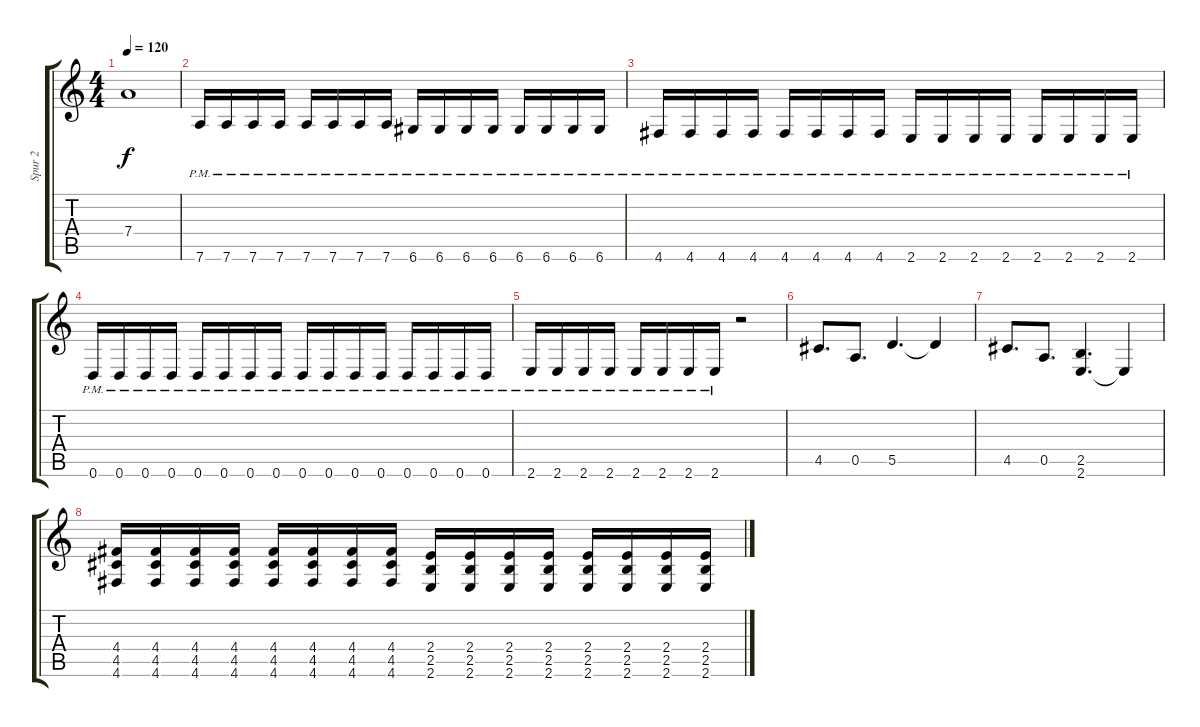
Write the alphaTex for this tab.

\track ("Spur 2" "Spur 2") {instrument distortionguitar}
\staff {score tabs}
\tuning (E4 B3 G3 D3 A2 D2) {hide}
\ts (4 4)
\tempo 120
\clef g2
\ks c
7.4.1{dy f} |
7.6{pm}.16 7.6{pm}.16 7.6{pm}.16 7.6{pm}.16 7.6{pm}.16 7.6{pm}.16 7.6{pm}.16 7.6{pm}.16 6.6{pm}.16 6.6{pm}.16 6.6{pm}.16 6.6{pm}.16 6.6{pm}.16 6.6{pm}.16 6.6{pm}.16 6.6{pm}.16 |
4.6{pm}.16 4.6{pm}.16 4.6{pm}.16 4.6{pm}.16 4.6{pm}.16 4.6{pm}.16 4.6{pm}.16 4.6{pm}.16 2.6{pm}.16 2.6{pm}.16 2.6{pm}.16 2.6{pm}.16 2.6{pm}.16 2.6{pm}.16 2.6{pm}.16 2.6{pm}.16 |
0.6{pm}.16 0.6{pm}.16 0.6{pm}.16 0.6{pm}.16 0.6{pm}.16 0.6{pm}.16 0.6{pm}.16 0.6{pm}.16 0.6{pm}.16 0.6{pm}.16 0.6{pm}.16 0.6{pm}.16 0.6{pm}.16 0.6{pm}.16 0.6{pm}.16 0.6{pm}.16 |
2.6{pm}.16 2.6{pm}.16 2.6{pm}.16 2.6{pm}.16 2.6{pm}.16 2.6{pm}.16 2.6{pm}.16 2.6{pm}.16 r.2 |
4.5.8{d} 0.5.8{d} 5.5.4{d} 5.5{t}.4 |
4.5.8{d} 0.5.8{d} (2.5 2.6).4{d} 2.6{t}.4 |
(4.4 4.5 4.6).16 (4.4 4.5 4.6).16 (4.4 4.5 4.6).16 (4.4 4.5 4.6).16 (4.4 4.5 4.6).16 (4.4 4.5 4.6).16 (4.4 4.5 4.6).16 (4.4 4.5 4.6).16 (2.4 2.5 2.6).16 (2.4 2.5 2.6).16 (2.4 2.5 2.6).16 (2.4 2.5 2.6).16 (2.4 2.5 2.6).16 (2.4 2.5 2.6).16 (2.4 2.5 2.6).16 (2.4 2.5 2.6).16
